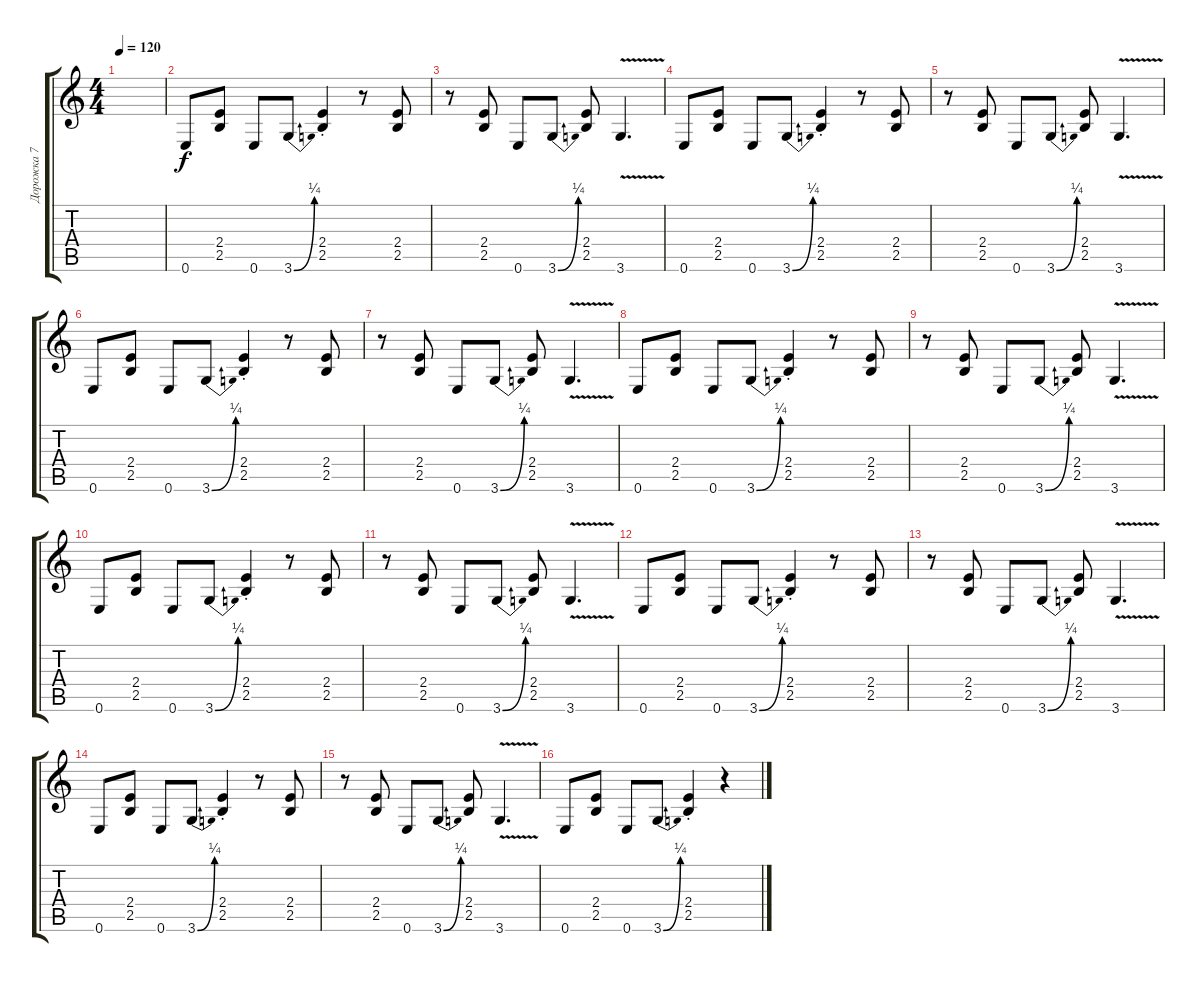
\track ("Дорожка 7" "Дорожка 7") {instrument distortionguitar}
\staff {score tabs}
\tuning (E4 B3 G3 D3 A2 E2) {hide}
\ts (4 4)
\tempo 120
\clef g2
\ks c
|
0.6.8 (2.4 2.5).8 0.6.8 3.6{be (bend 0 0 60 1)}.8 (2.4{st} 2.5{st}).4 r.8 (2.4 2.5).8 |
r.8 (2.4 2.5).8 0.6.8 3.6{be (bend 0 0 60 1)}.8 (2.4 2.5).8 3.6{v}.4{d} |
0.6.8 (2.4 2.5).8 0.6.8 3.6{be (bend 0 0 60 1)}.8 (2.4{st} 2.5{st}).4 r.8 (2.4 2.5).8 |
r.8 (2.4 2.5).8 0.6.8 3.6{be (bend 0 0 60 1)}.8 (2.4 2.5).8 3.6{v}.4{d} |
0.6.8 (2.4 2.5).8 0.6.8 3.6{be (bend 0 0 60 1)}.8 (2.4{st} 2.5{st}).4 r.8 (2.4 2.5).8 |
r.8 (2.4 2.5).8 0.6.8 3.6{be (bend 0 0 60 1)}.8 (2.4 2.5).8 3.6{v}.4{d} |
0.6.8 (2.4 2.5).8 0.6.8 3.6{be (bend 0 0 60 1)}.8 (2.4{st} 2.5{st}).4 r.8 (2.4 2.5).8 |
r.8 (2.4 2.5).8 0.6.8 3.6{be (bend 0 0 60 1)}.8 (2.4 2.5).8 3.6{v}.4{d} |
0.6.8 (2.4 2.5).8 0.6.8 3.6{be (bend 0 0 60 1)}.8 (2.4{st} 2.5{st}).4 r.8 (2.4 2.5).8 |
r.8 (2.4 2.5).8 0.6.8 3.6{be (bend 0 0 60 1)}.8 (2.4 2.5).8 3.6{v}.4{d} |
0.6.8 (2.4 2.5).8 0.6.8 3.6{be (bend 0 0 60 1)}.8 (2.4{st} 2.5{st}).4 r.8 (2.4 2.5).8 |
r.8 (2.4 2.5).8 0.6.8 3.6{be (bend 0 0 60 1)}.8 (2.4 2.5).8 3.6{v}.4{d} |
0.6.8 (2.4 2.5).8 0.6.8 3.6{be (bend 0 0 60 1)}.8 (2.4{st} 2.5{st}).4 r.8 (2.4 2.5).8 |
r.8 (2.4 2.5).8 0.6.8 3.6{be (bend 0 0 60 1)}.8 (2.4 2.5).8 3.6{v}.4{d} |
0.6.8 (2.4 2.5).8 0.6.8 3.6{be (bend 0 0 60 1)}.8 (2.4{st} 2.5{st}).4 r.4
